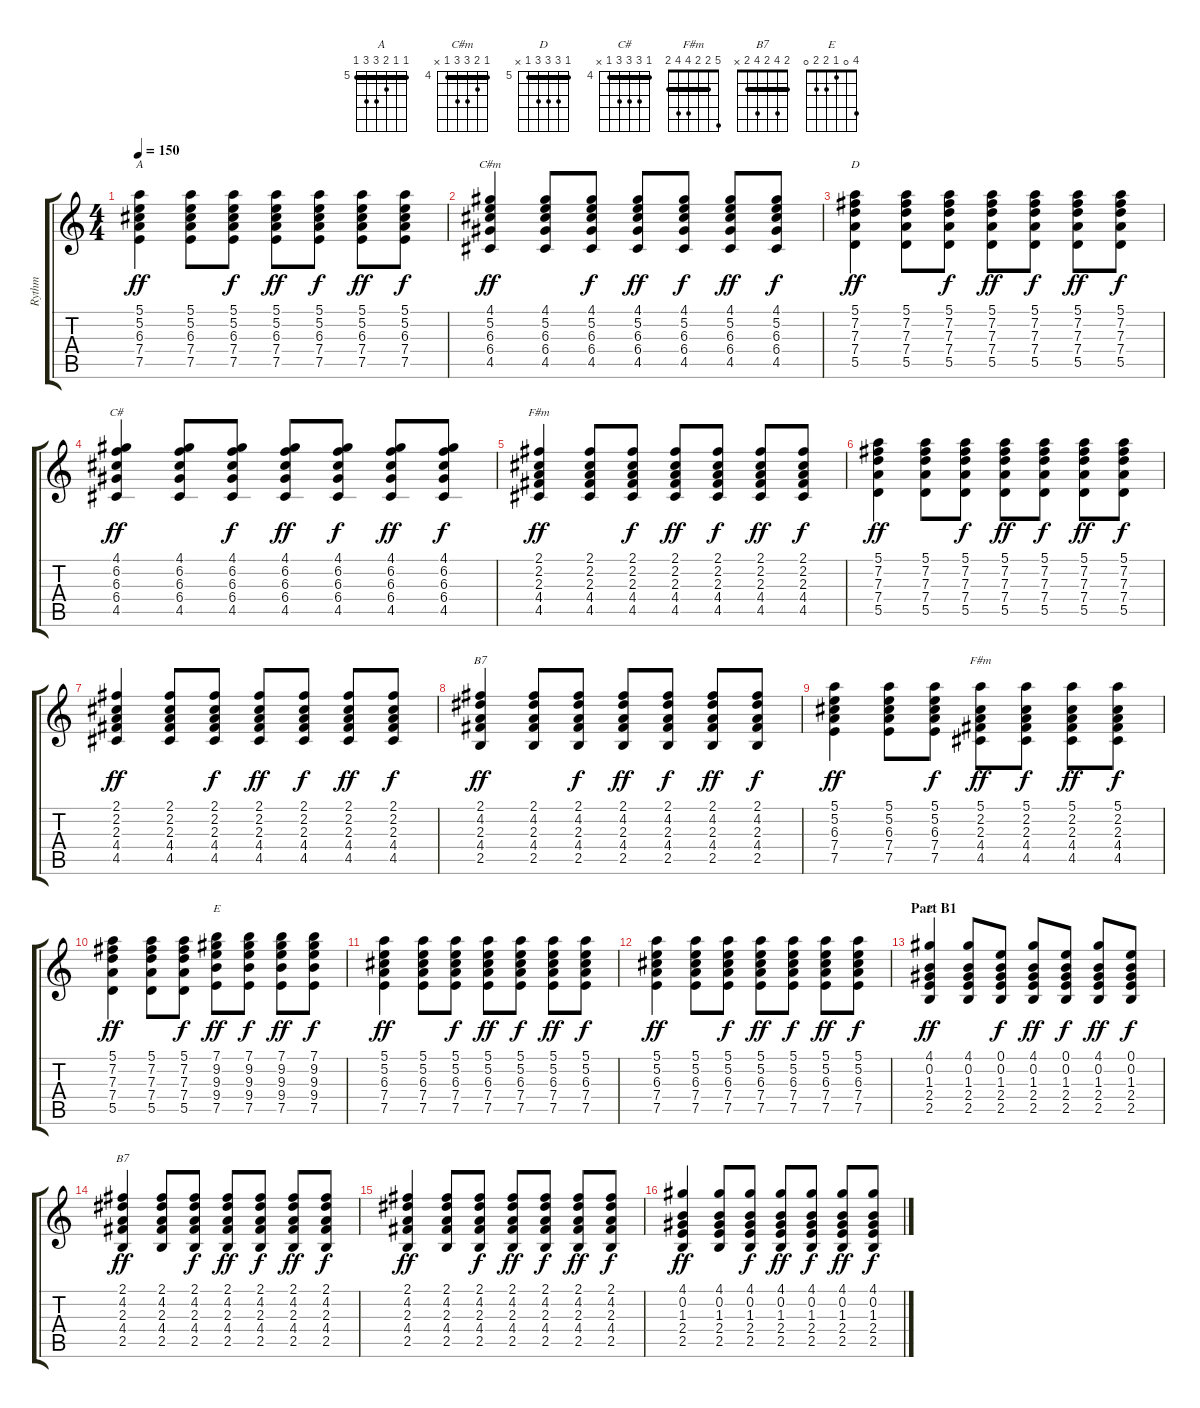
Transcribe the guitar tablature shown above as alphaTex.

\track ("Rythm" "Rythm") {instrument acousticguitarsteel}
\staff {score tabs}
\tuning (E4 B3 G3 D3 A2 E2) {hide}
\chord ("A" 5 5 6 7 7 5) {firstfret 5 barre 5}
\chord ("C#m" 4 5 6 6 4 x) {firstfret 4 barre 4}
\chord ("D" 5 7 7 7 5 x) {firstfret 5 barre 5}
\chord ("C#" 4 6 6 6 4 x) {firstfret 4 barre 4}
\chord ("F#m" 2 2 2 4 4 2) {barre 2}
\chord ("B7" 7 7 8 7 9 7) {firstfret 7 barre 7}
\chord ("F#m" 5 2 2 4 4 2) {barre 2}
\chord ("E" 7 9 9 9 7 x) {firstfret 7 barre 7}
\chord ("E" 4 0 1 2 2 0)
\chord ("B7" 2 4 2 4 2 x) {barre 2}
\ts (4 4)
\tempo 150
\clef g2
\ks c
(5.1 5.2 6.3 7.4 7.5).4{ch "A" dy ff} (5.1 5.2 6.3 7.4 7.5).8 (5.1 5.2 6.3 7.4 7.5).8{dy f} (5.1 5.2 6.3 7.4 7.5).8{dy ff} (5.1 5.2 6.3 7.4 7.5).8{dy f} (5.1 5.2 6.3 7.4 7.5).8{dy ff} (5.1 5.2 6.3 7.4 7.5).8{dy f} |
(4.1 5.2 6.3 6.4 4.5).4{ch "C#m" dy ff} (4.1 5.2 6.3 6.4 4.5).8 (4.1 5.2 6.3 6.4 4.5).8{dy f} (4.1 5.2 6.3 6.4 4.5).8{dy ff} (4.1 5.2 6.3 6.4 4.5).8{dy f} (4.1 5.2 6.3 6.4 4.5).8{dy ff} (4.1 5.2 6.3 6.4 4.5).8{dy f} |
(5.1 7.2 7.3 7.4 5.5).4{ch "D" dy ff} (5.1 7.2 7.3 7.4 5.5).8 (5.1 7.2 7.3 7.4 5.5).8{dy f} (5.1 7.2 7.3 7.4 5.5).8{dy ff} (5.1 7.2 7.3 7.4 5.5).8{dy f} (5.1 7.2 7.3 7.4 5.5).8{dy ff} (5.1 7.2 7.3 7.4 5.5).8{dy f} |
(4.1 6.2 6.3 6.4 4.5).4{ch "C#" dy ff} (4.1 6.2 6.3 6.4 4.5).8 (4.1 6.2 6.3 6.4 4.5).8{dy f} (4.1 6.2 6.3 6.4 4.5).8{dy ff} (4.1 6.2 6.3 6.4 4.5).8{dy f} (4.1 6.2 6.3 6.4 4.5).8{dy ff} (4.1 6.2 6.3 6.4 4.5).8{dy f} |
(2.1 2.2 2.3 4.4 4.5).4{ch "F#m" dy ff} (2.1 2.2 2.3 4.4 4.5).8 (2.1 2.2 2.3 4.4 4.5).8{dy f} (2.1 2.2 2.3 4.4 4.5).8{dy ff} (2.1 2.2 2.3 4.4 4.5).8{dy f} (2.1 2.2 2.3 4.4 4.5).8{dy ff} (2.1 2.2 2.3 4.4 4.5).8{dy f} |
(5.1 7.2 7.3 7.4 5.5).4{dy ff} (5.1 7.2 7.3 7.4 5.5).8 (5.1 7.2 7.3 7.4 5.5).8{dy f} (5.1 7.2 7.3 7.4 5.5).8{dy ff} (5.1 7.2 7.3 7.4 5.5).8{dy f} (5.1 7.2 7.3 7.4 5.5).8{dy ff} (5.1 7.2 7.3 7.4 5.5).8{dy f} |
(2.1 2.2 2.3 4.4 4.5).4{dy ff} (2.1 2.2 2.3 4.4 4.5).8 (2.1 2.2 2.3 4.4 4.5).8{dy f} (2.1 2.2 2.3 4.4 4.5).8{dy ff} (2.1 2.2 2.3 4.4 4.5).8{dy f} (2.1 2.2 2.3 4.4 4.5).8{dy ff} (2.1 2.2 2.3 4.4 4.5).8{dy f} |
(2.1 4.2 2.3 4.4 2.5).4{ch "B7" dy ff} (2.1 4.2 2.3 4.4 2.5).8 (2.1 4.2 2.3 4.4 2.5).8{dy f} (2.1 4.2 2.3 4.4 2.5).8{dy ff} (2.1 4.2 2.3 4.4 2.5).8{dy f} (2.1 4.2 2.3 4.4 2.5).8{dy ff} (2.1 4.2 2.3 4.4 2.5).8{dy f} |
(5.1 5.2 6.3 7.4 7.5).4{dy ff} (5.1 5.2 6.3 7.4 7.5).8 (5.1 5.2 6.3 7.4 7.5).8{dy f} (5.1 2.2 2.3 4.4 4.5).8{ch "F#m" dy ff} (5.1 2.2 2.3 4.4 4.5).8{dy f} (5.1 2.2 2.3 4.4 4.5).8{dy ff} (5.1 2.2 2.3 4.4 4.5).8{dy f} |
(5.1 7.2 7.3 7.4 5.5).4{dy ff} (5.1 7.2 7.3 7.4 5.5).8 (5.1 7.2 7.3 7.4 5.5).8{dy f} (7.1 9.2 9.3 9.4 7.5).8{ch "E" dy ff} (7.1 9.2 9.3 9.4 7.5).8{dy f} (7.1 9.2 9.3 9.4 7.5).8{dy ff} (7.1 9.2 9.3 9.4 7.5).8{dy f} |
(5.1 5.2 6.3 7.4 7.5).4{dy ff} (5.1 5.2 6.3 7.4 7.5).8 (5.1 5.2 6.3 7.4 7.5).8{dy f} (5.1 5.2 6.3 7.4 7.5).8{dy ff} (5.1 5.2 6.3 7.4 7.5).8{dy f} (5.1 5.2 6.3 7.4 7.5).8{dy ff} (5.1 5.2 6.3 7.4 7.5).8{dy f} |
(5.1 5.2 6.3 7.4 7.5).4{dy ff} (5.1 5.2 6.3 7.4 7.5).8 (5.1 5.2 6.3 7.4 7.5).8{dy f} (5.1 5.2 6.3 7.4 7.5).8{dy ff} (5.1 5.2 6.3 7.4 7.5).8{dy f} (5.1 5.2 6.3 7.4 7.5).8{dy ff} (5.1 5.2 6.3 7.4 7.5).8{dy f} |
\section ("" "Part B1")
(4.1 0.2 1.3 2.4 2.5).4{ch "E" dy ff} (4.1 0.2 1.3 2.4 2.5).8 (0.1 0.2 1.3 2.4 2.5).8{dy f} (4.1 0.2 1.3 2.4 2.5).8{dy ff} (0.1 0.2 1.3 2.4 2.5).8{dy f} (4.1 0.2 1.3 2.4 2.5).8{dy ff} (0.1 0.2 1.3 2.4 2.5).8{dy f} |
(2.1 4.2 2.3 4.4 2.5).4{ch "B7" dy ff} (2.1 4.2 2.3 4.4 2.5).8 (2.1 4.2 2.3 4.4 2.5).8{dy f} (2.1 4.2 2.3 4.4 2.5).8{dy ff} (2.1 4.2 2.3 4.4 2.5).8{dy f} (2.1 4.2 2.3 4.4 2.5).8{dy ff} (2.1 4.2 2.3 4.4 2.5).8{dy f} |
(2.1 4.2 2.3 4.4 2.5).4{dy ff} (2.1 4.2 2.3 4.4 2.5).8 (2.1 4.2 2.3 4.4 2.5).8{dy f} (2.1 4.2 2.3 4.4 2.5).8{dy ff} (2.1 4.2 2.3 4.4 2.5).8{dy f} (2.1 4.2 2.3 4.4 2.5).8{dy ff} (2.1 4.2 2.3 4.4 2.5).8{dy f} |
(4.1 0.2 1.3 2.4 2.5).4{dy ff} (4.1 0.2 1.3 2.4 2.5).8 (4.1 0.2 1.3 2.4 2.5).8{dy f} (4.1 0.2 1.3 2.4 2.5).8{dy ff} (4.1 0.2 1.3 2.4 2.5).8{dy f} (4.1 0.2 1.3 2.4 2.5).8{dy ff} (4.1 0.2 1.3 2.4 2.5).8{dy f}
